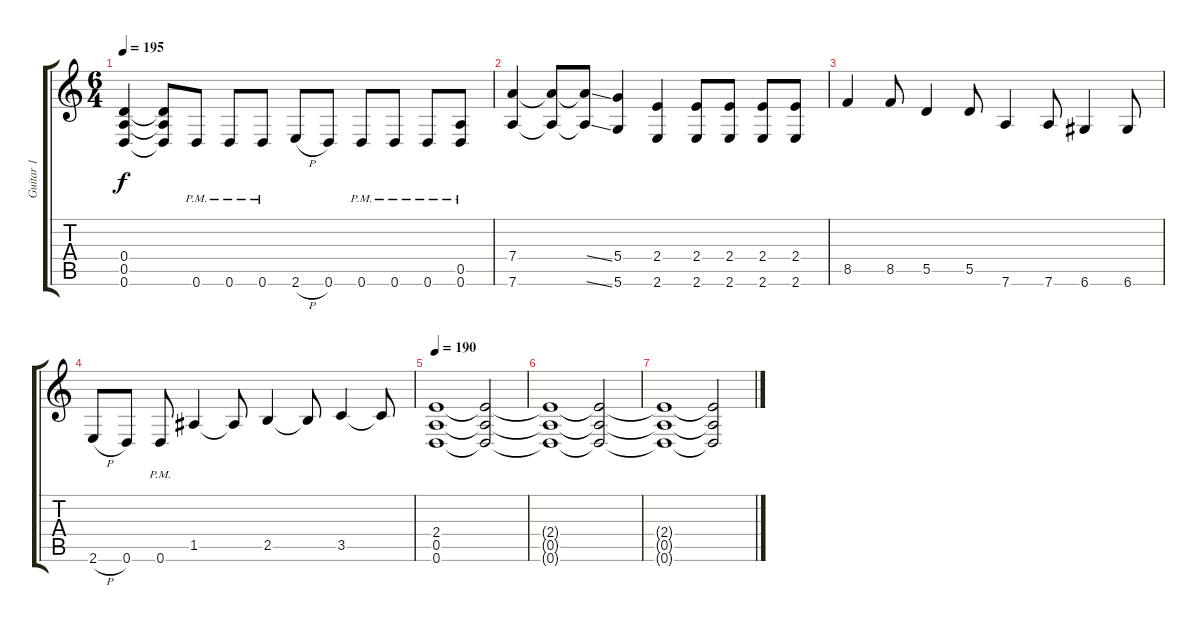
\track ("Guitar 1" "Guitar 1") {instrument distortionguitar}
\staff {score tabs}
\tuning (D4 A3 F3 D3 A2 D2) {hide}
\ts (6 4)
\tempo 195
\clef g2
\ks c
(0.4 0.5 0.6).4{dy f} (0.4{t} 0.5{t} 0.6{t}).8 0.6{pm}.8 0.6{pm}.8 0.6{pm}.8 2.6{h}.8 0.6.8 0.6{pm}.8 0.6{pm}.8 0.6{pm}.8 (0.5{pm} 0.6{pm}).8 |
(7.4 7.6).4 (7.4{t} 7.6{t}).8 (7.4{ss t} 7.6{ss t}).8 (5.4 5.6).4 (2.4 2.6).4 (2.4 2.6).8 (2.4 2.6).8 (2.4 2.6).8 (2.4 2.6).8 |
8.5.4 8.5.8 5.5.4 5.5.8 7.6.4 7.6.8 6.6.4 6.6.8 |
2.6{h}.8 0.6.8 0.6{pm}.8 1.5.4 1.5{t}.8 2.5.4 2.5{t}.8 3.5.4 3.5{t}.8 |
\tempo 190
(2.4 0.5 0.6).1{volume 5} (2.4{t} 0.5{t} 0.6{t}).2 |
(2.4{t} 0.5{t} 0.6{t}).1 (2.4{t} 0.5{t} 0.6{t}).2 |
(2.4{t} 0.5{t} 0.6{t}).1 (2.4{t} 0.5{t} 0.6{t}).2
